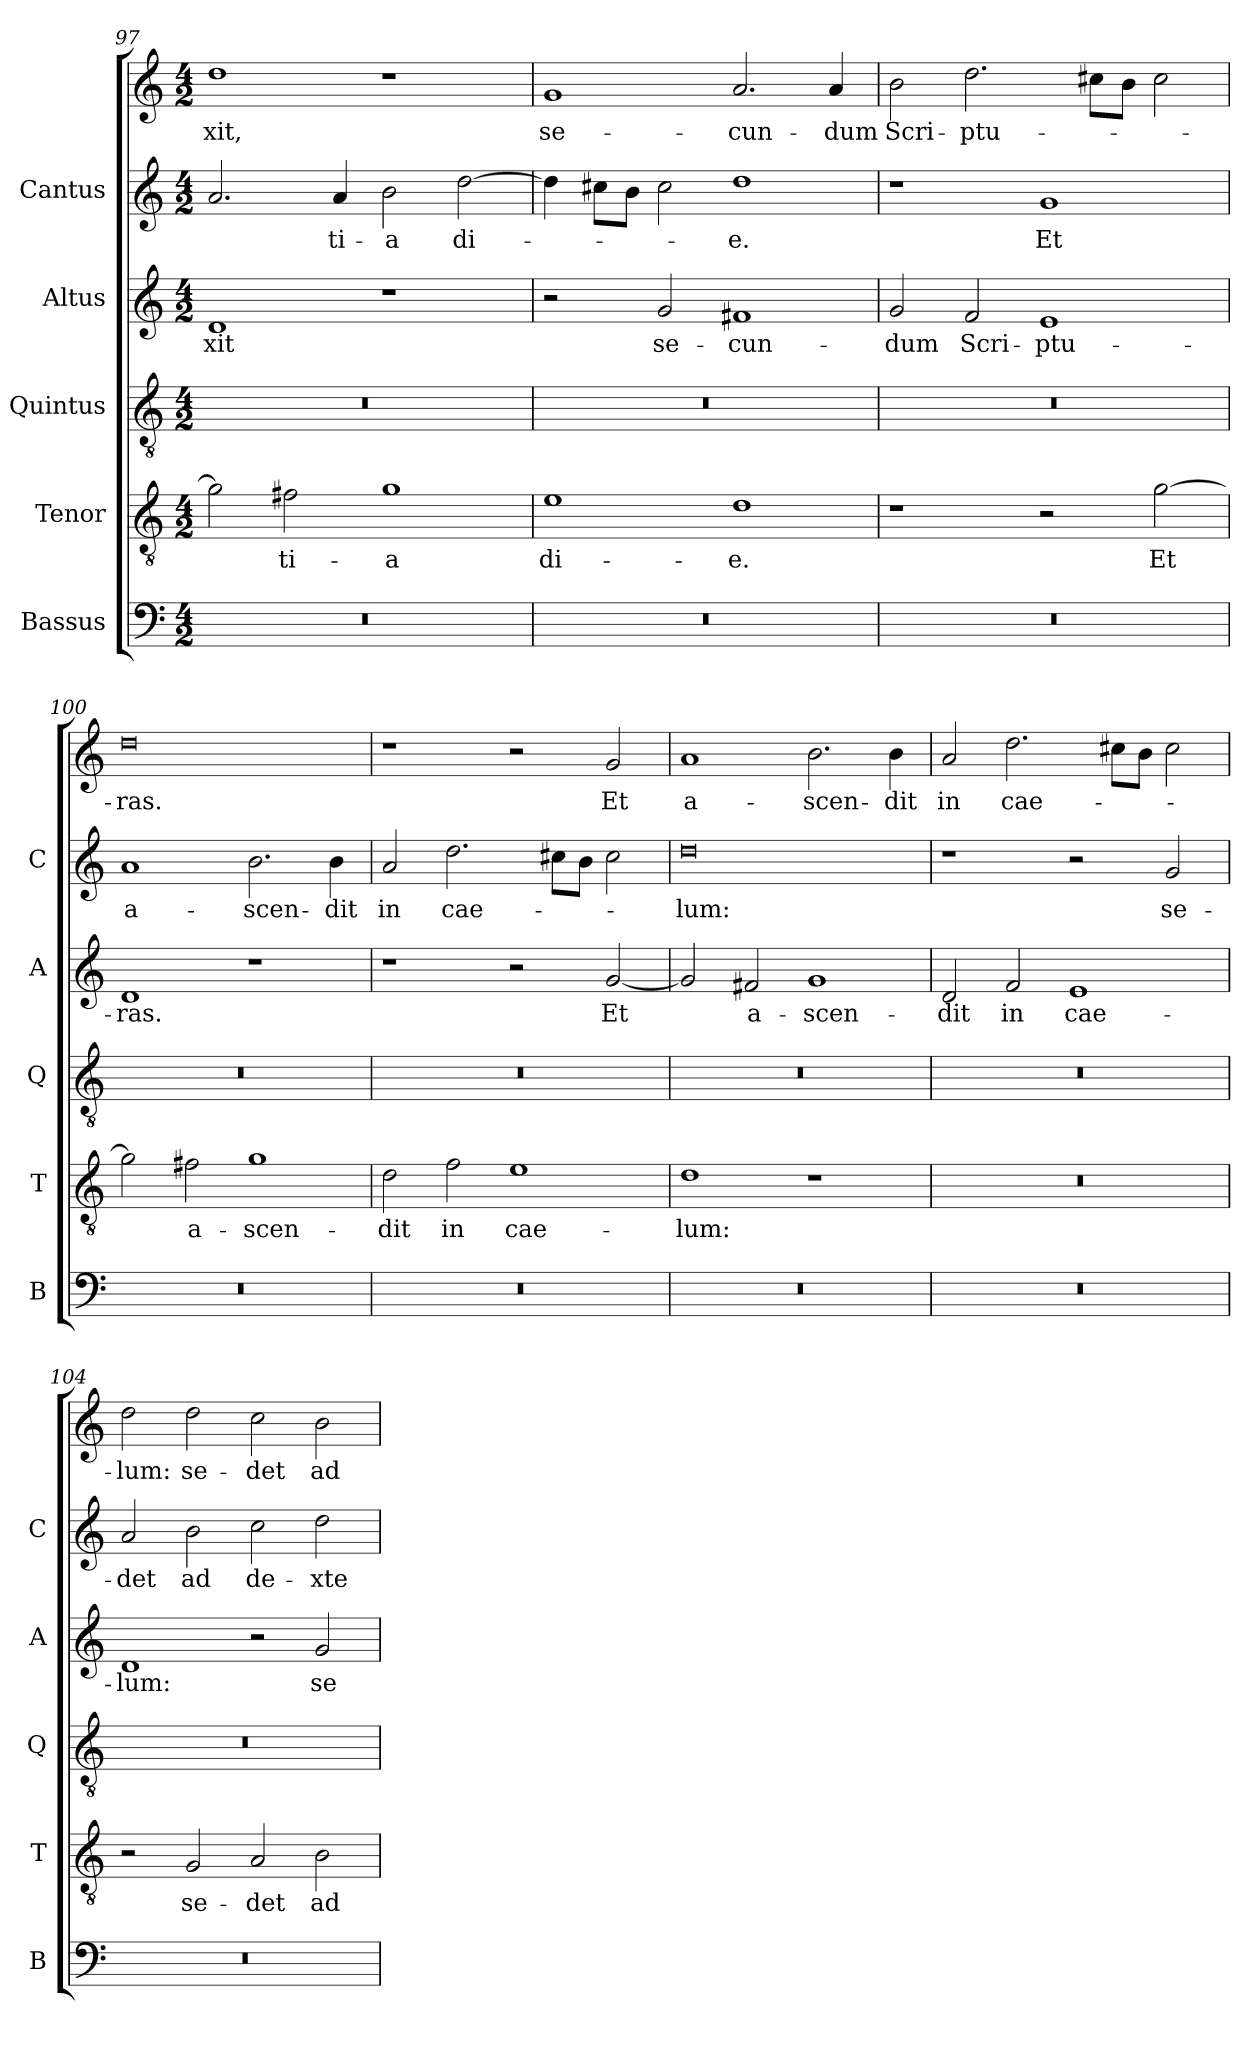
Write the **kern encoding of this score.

**kern	**kern	**text	**kern	**kern	**text	**kern	**text	**kern	**text
*part6	*part5	*part5	*part4	*part3	*part3	*part2	*part2	*part1	*part1
*staff6	*staff5	*staff5	*staff4	*staff3	*staff3	*staff2	*staff2	*staff1	*staff1
*I"Bassus	*I"Tenor	*	*I"Quintus	*I"Altus	*	*I"Cantus	*	*	*
*I'B	*I'T	*	*I'Q	*I'A	*	*I'C	*	*	*
*clefF4	*clefGv2	*	*clefGv2	*clefG2	*	*clefG2	*	*clefG2	*
*	*ITrd7c12	*	*ITrd7c12	*	*	*	*	*	*
*k[]	*k[]	*	*k[]	*k[]	*	*k[]	*	*k[]	*
*C:	*C:	*	*C:	*C:	*	*C:	*	*C:	*
*M4/2	*M4/2	*	*M4/2	*M4/2	*	*M4/2	*	*M4/2	*
=97	=97	=97	=97	=97	=97	=97	=97	=97	=97
0r	2G\]	.	0r	1d/	-xit	2.a/	.	1dd\	-xit,
.	2F#X\	-ti-	.	.	.	.	.	.	.
.	.	.	.	.	.	4a/	-ti-	.	.
.	1G\	-a	.	1r	.	2b\	-a	1r	.
.	.	.	.	.	.	[2dd\	di-	.	.
=98	=98	=98	=98	=98	=98	=98	=98	=98	=98
0r	1E\	di-	0r	2r	.	4dd\]	.	1g/	se-
.	.	.	.	.	.	8cc#\L	.	.	.
.	.	.	.	.	.	8b\J	.	.	.
.	.	.	.	2g/	se-	2cc#\	.	.	.
.	1D\	-e.	.	1f#X/	-cun-	1dd\	-e.	2.a/	-cun-
.	.	.	.	.	.	.	.	4a/	-dum
=99	=99	=99	=99	=99	=99	=99	=99	=99	=99
0r	1r	.	0r	2g/	-dum	1r	.	2b\	Scri-
.	.	.	.	2f/	Scri-	.	.	2.dd\	-ptu-
.	2r	.	.	1e/	-ptu-	1g/	Et	.	.
.	.	.	.	.	.	.	.	8cc#\L	.
.	.	.	.	.	.	.	.	8b\J	.
.	[2G\	Et	.	.	.	.	.	2cc#\	.
=100	=100	=100	=100	=100	=100	=100	=100	=100	=100
0r	2G\]	.	0r	1d/	-ras.	1a/	a-	0dd\	-ras.
.	2F#\	a-	.	.	.	.	.	.	.
.	1G\	-scen-	.	1r	.	2.b\	-scen-	.	.
.	.	.	.	.	.	4b\	-dit	.	.
=101	=101	=101	=101	=101	=101	=101	=101	=101	=101
0r	2D\	-dit	0r	1r	.	2a/	in	1r	.
.	2F\	in	.	.	.	2.dd\	cae-	.	.
.	1E\	cae-	.	2r	.	.	.	2r	.
.	.	.	.	.	.	8cc#\L	.	.	.
.	.	.	.	.	.	8b\J	.	.	.
.	.	.	.	[2g/	Et	2cc#\	.	2g/	Et
=102	=102	=102	=102	=102	=102	=102	=102	=102	=102
0r	1D\	-lum:	0r	2g/]	.	0dd\	-lum:	1a/	a-
.	.	.	.	2f#X/	a-	.	.	.	.
.	1r	.	.	1g/	-scen-	.	.	2.b\	-scen-
.	.	.	.	.	.	.	.	4b\	-dit
=103	=103	=103	=103	=103	=103	=103	=103	=103	=103
0r	0r	.	0r	2d/	-dit	1r	.	2a/	in
.	.	.	.	2f/	in	.	.	2.dd\	cae-
.	.	.	.	1e/	cae-	2r	.	.	.
.	.	.	.	.	.	.	.	8cc#\L	.
.	.	.	.	.	.	.	.	8b\J	.
.	.	.	.	.	.	2g/	se-	2cc#\	.
=104	=104	=104	=104	=104	=104	=104	=104	=104	=104
0r	2r	.	0r	1d/	-lum:	2a/	-det	2dd\	-lum:
.	2GG/	se-	.	.	.	2b\	ad	2dd\	se-
.	2AA/	-det	.	2r	.	2cc\	de-	2cc\	-det
.	2BB\	ad	.	2g/	se-	2dd\	-xte-	2b\	ad
=	=	=	=	=	=	=	=	=	=
*-	*-	*-	*-	*-	*-	*-	*-	*-	*-
